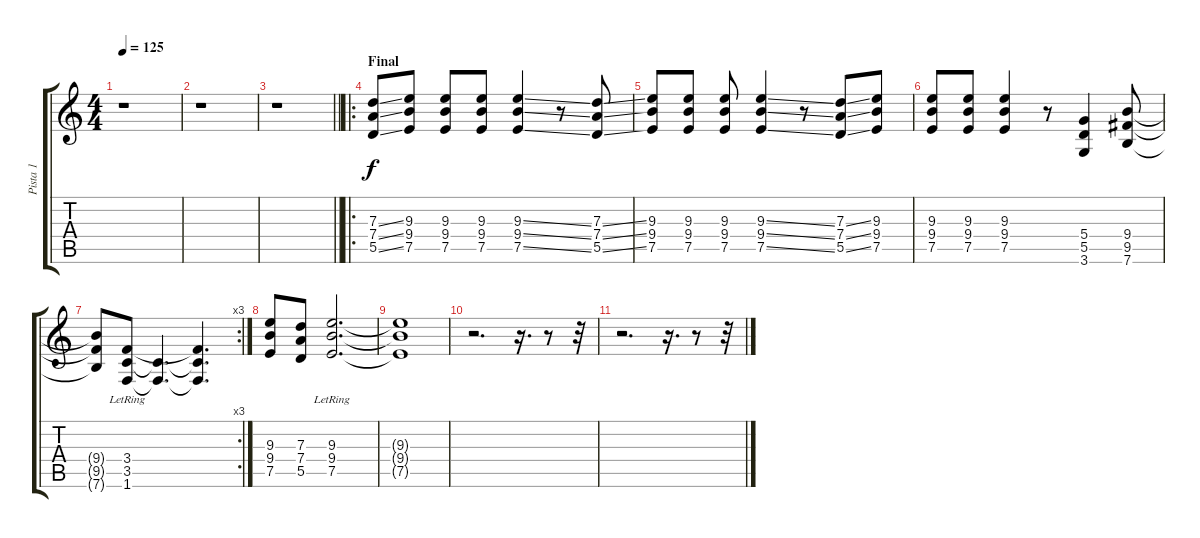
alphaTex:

\track ("Pista 1" "Pista 1") {instrument distortionguitar}
\staff {score tabs}
\tuning (E4 B3 G3 D3 A2 E2) {hide}
\ts (4 4)
\tempo 125
\clef g2
\ks c
r.1{dy f} |
r.1 |
\barLineRight lightlight
r.1 |
\ro
\section ("" "Final")
(7.3{ss} 7.4{ss} 5.5{ss}).8 (9.3 9.4 7.5).8 (9.3 9.4 7.5).8 (9.3 9.4 7.5).8 (9.3{ss} 9.4{ss} 7.5{ss}).4 r.8 (7.3{ss} 7.4{ss} 5.5{ss}).8 |
(9.3 9.4 7.5).8 (9.3 9.4 7.5).8 (9.3 9.4 7.5).8 (9.3{ss} 9.4{ss} 7.5{ss}).4 r.8 (7.3{ss} 7.4{ss} 5.5{ss}).8 (9.3 9.4 7.5).8 |
(9.3 9.4 7.5).8 (9.3 9.4 7.5).8 (9.3 9.4 7.5).4 r.8 (5.4 5.5 3.6).4 (9.4 9.5 7.6).8 |
\rc 3
(9.4{t} 9.5{t} 7.6{t}).8 (3.4 3.5{lr} 1.6).8 (3.5{t} 1.6{t}).4{d} (3.4{t} 3.5{t} 1.6{t}).4{d} |
(9.3 9.4 7.5).8 (7.3 7.4 5.5).8 (9.3 9.4{lr} 7.5).2{d} |
(9.3{t} 9.4{t} 7.5{t}).1 |
r.2{d} r.16{d} r.8 r.32 |
r.2{d} r.16{d} r.8 r.32
